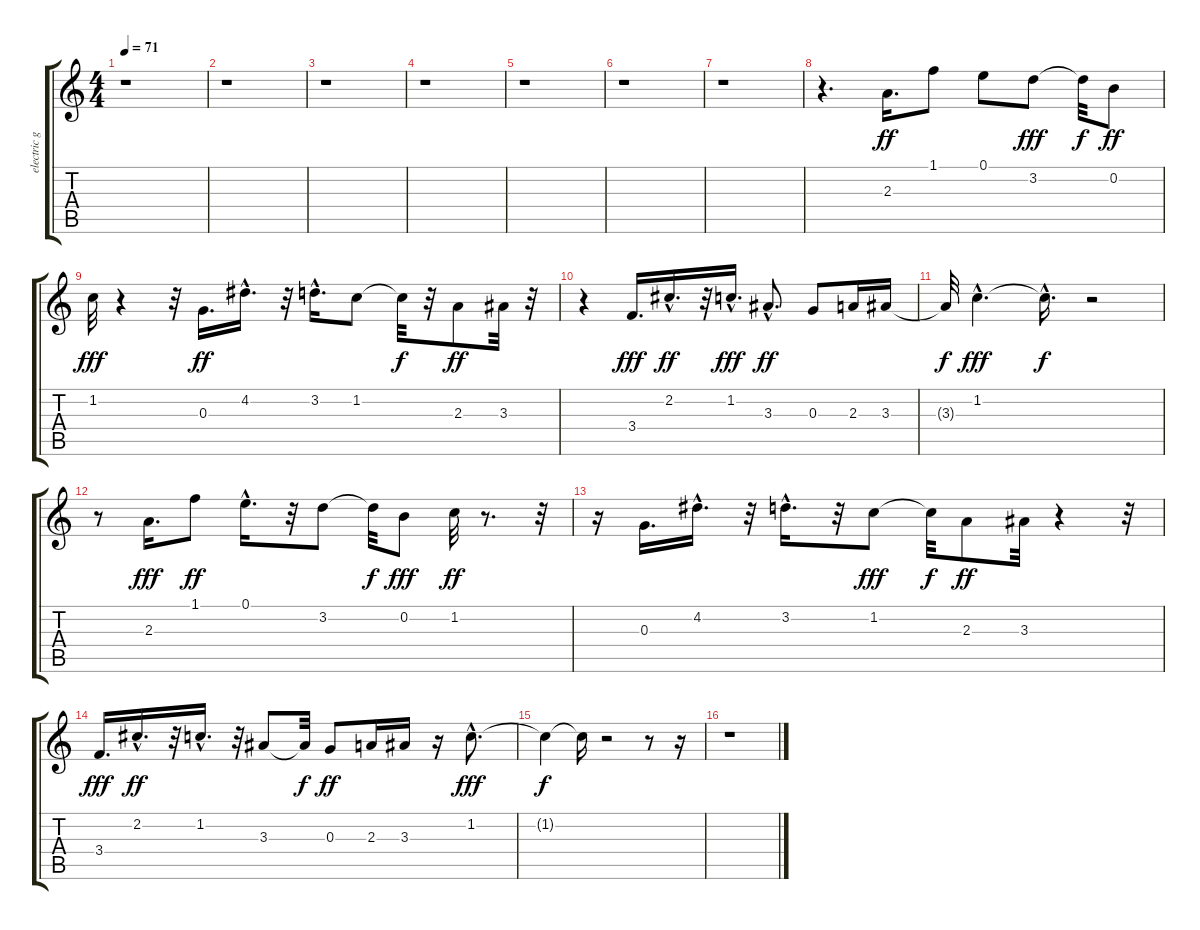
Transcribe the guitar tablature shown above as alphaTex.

\track ("electric guitar" "electric g") {instrument acousticguitarnylon}
\staff {score tabs}
\tuning (E4 B3 G3 D3 A2 E2) {hide}
\ts (4 4)
\tempo 71
\clef g2
\ks c
r.1{dy f} |
r.1 |
r.1 |
r.1 |
r.1 |
r.1 |
r.1 |
r.4{d} 2.3.16{d dy ff} 1.1.8 0.1.8 3.2.8{dy fff} 3.2{t}.32{dy f} 0.2.8{dy ff} |
1.2.32{dy fff} r.4 r.32 0.3.16{d dy ff} 4.2{hac}.16{d} r.32 3.2{hac}.16{d} 1.2.8 1.2{t}.32{dy f} r.32 2.3.8{dy ff} 3.3.32 r.32 |
r.4 3.4.16{d dy fff} 2.2{hac}.16{d dy ff} r.32 1.2{hac}.16{d dy fff} 3.3{hac}.8{d dy ff} 0.3.8 2.3.16 3.3.16 |
3.3{t}.32{dy f} 1.2{hac}.4{d dy fff} 1.2{hac t}.16{d dy f} r.2 |
r.8 2.3.16{d dy fff} 1.1.8{dy ff} 0.1{hac}.16{d} r.32 3.2.8 3.2{t}.32{dy f} 0.2.8{dy fff} 1.2.32{dy ff} r.8{d} r.32 |
r.16 0.3.16{d} 4.2{hac}.16{d} r.32 3.2{hac}.16{d} r.32 1.2.8{dy fff} 1.2{t}.32{dy f} 2.3.8{dy ff} 3.3.32 r.4 r.32 |
3.4.16{d dy fff} 2.2{hac}.16{d dy ff} r.32 1.2{hac}.16{d} r.32 3.3.8 3.3{t}.32{dy f} 0.3.8{dy ff} 2.3.16 3.3.16 r.16 1.2{hac}.8{d dy fff} |
1.2{t}.4{dy f} 1.2{t}.16 r.2 r.8 r.16 |
r.1
